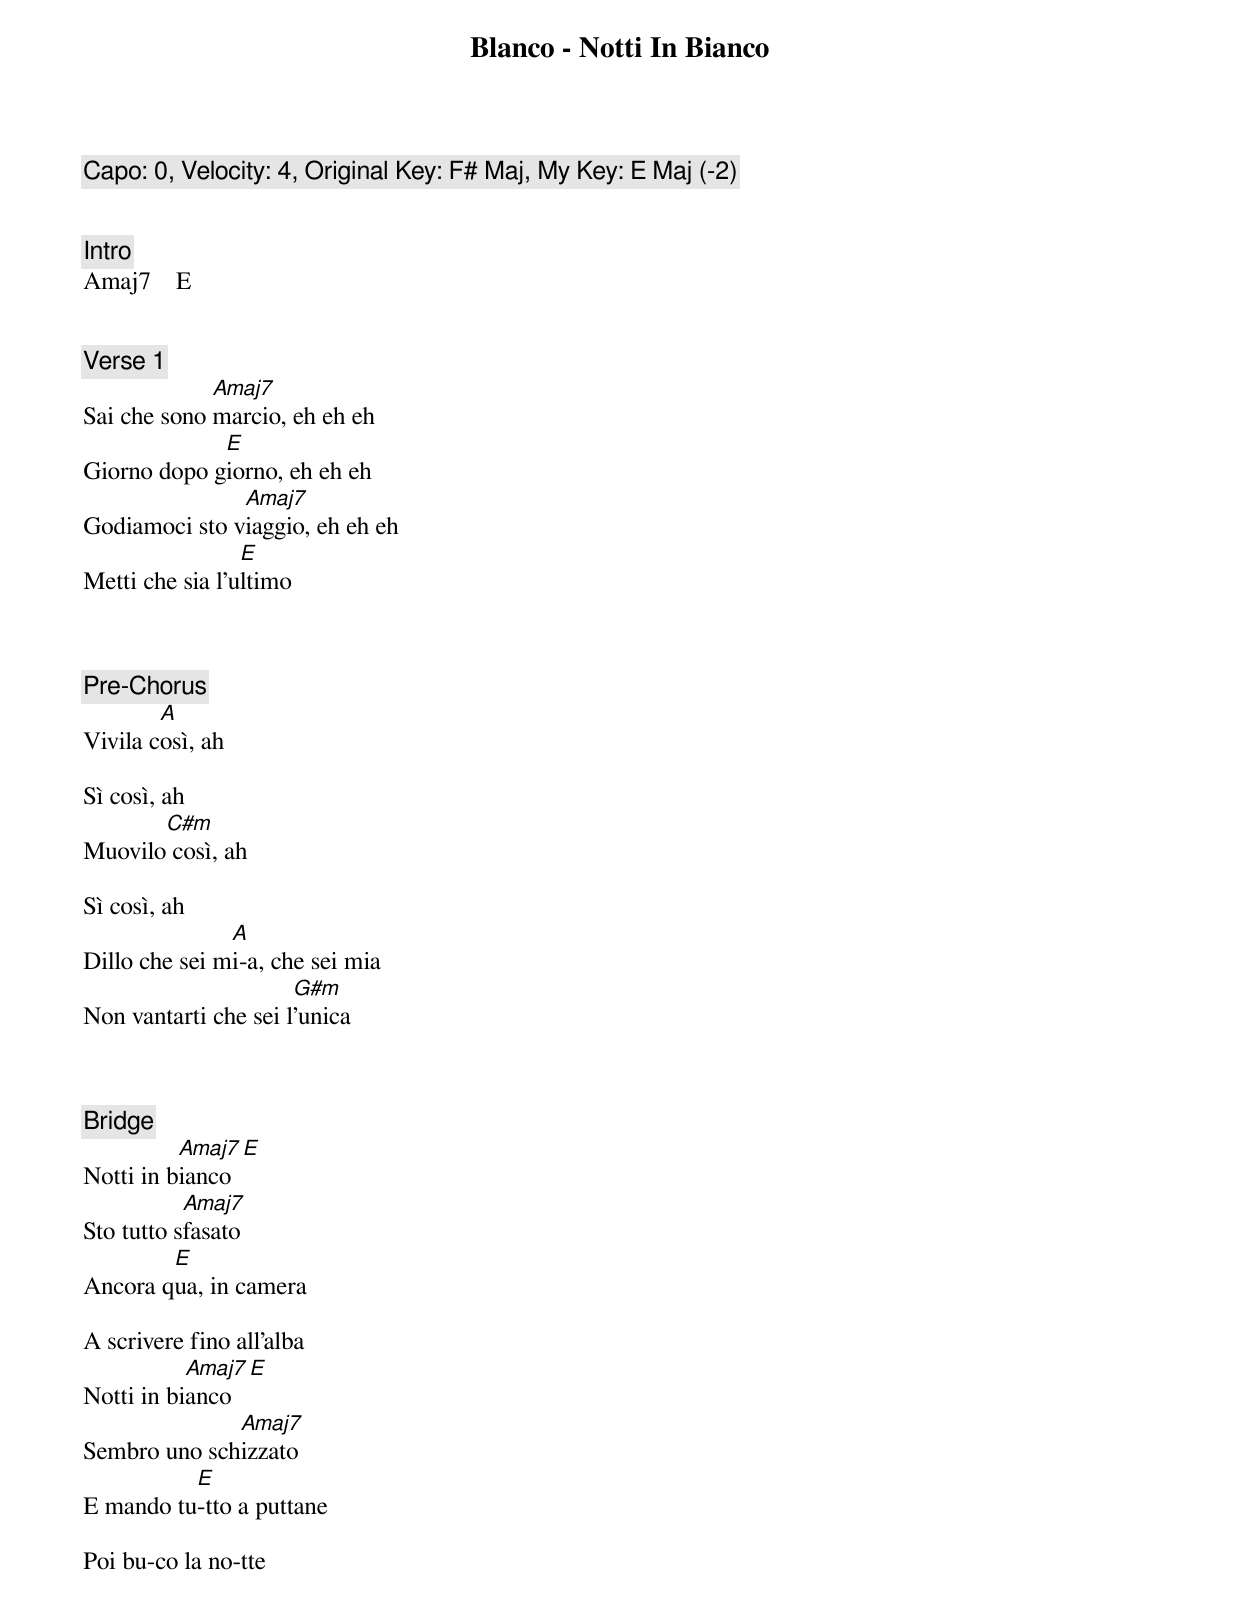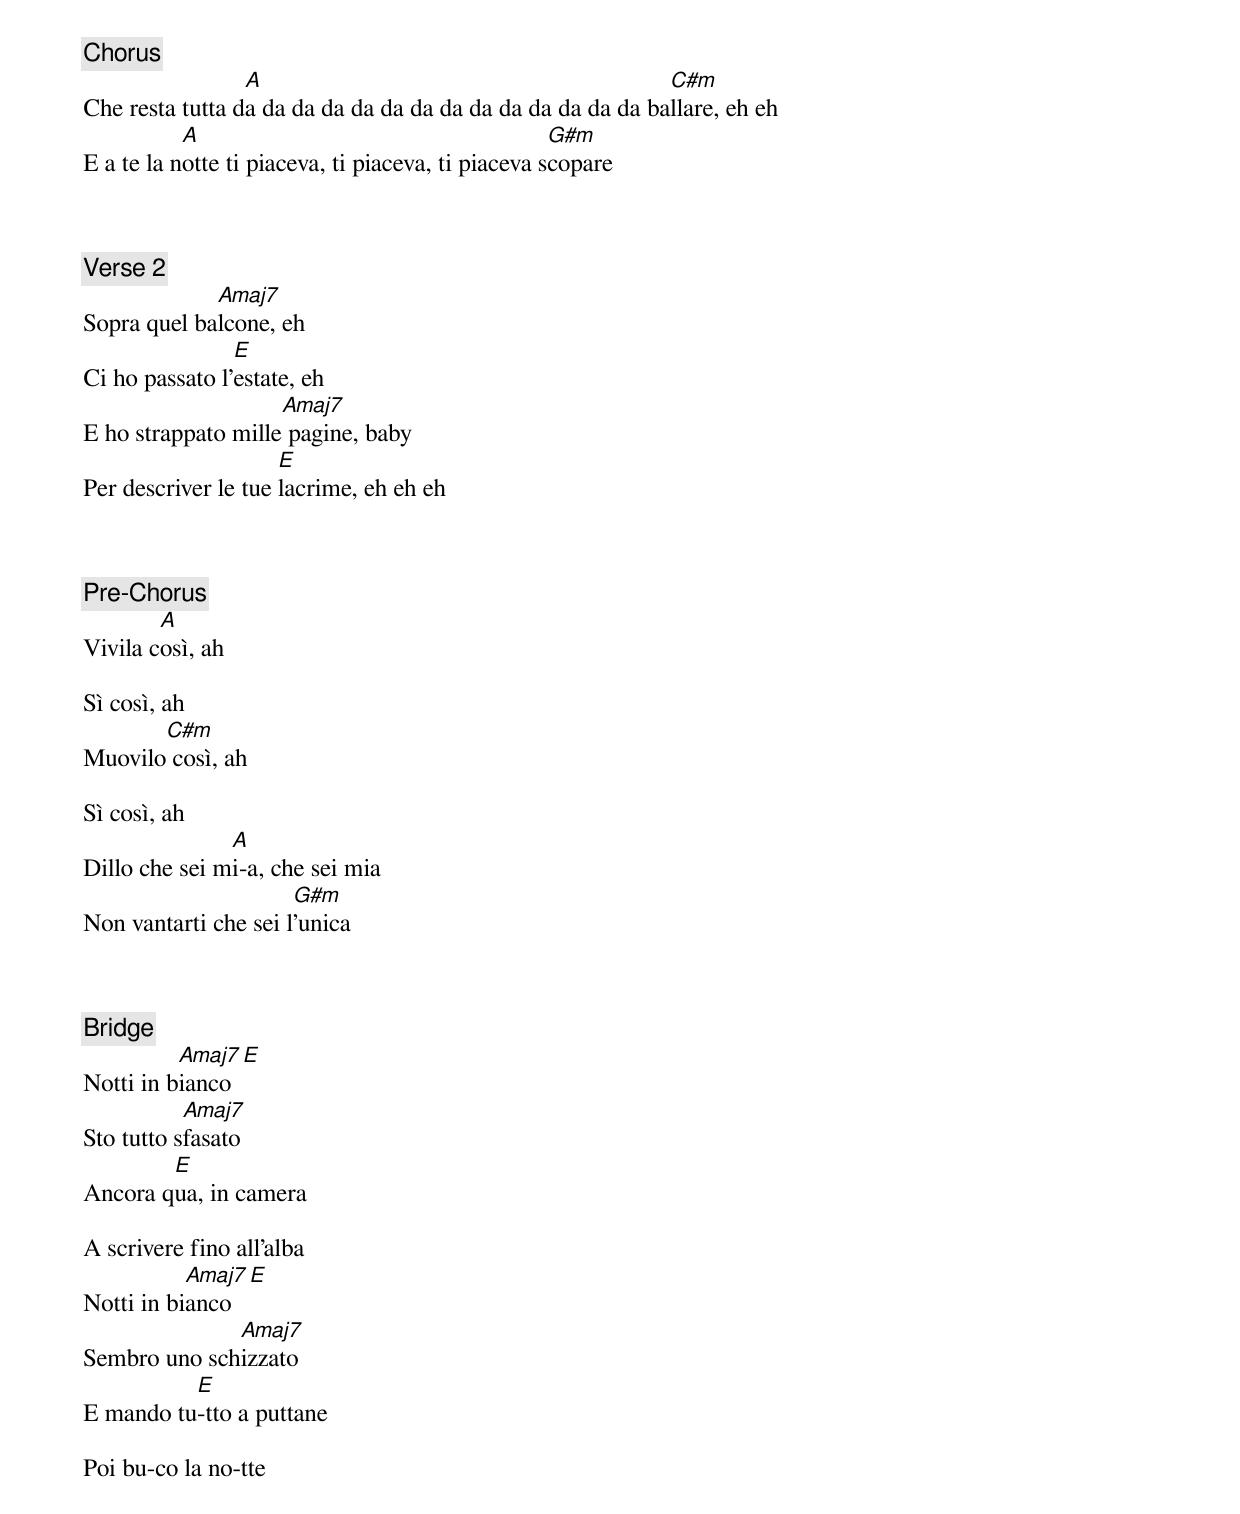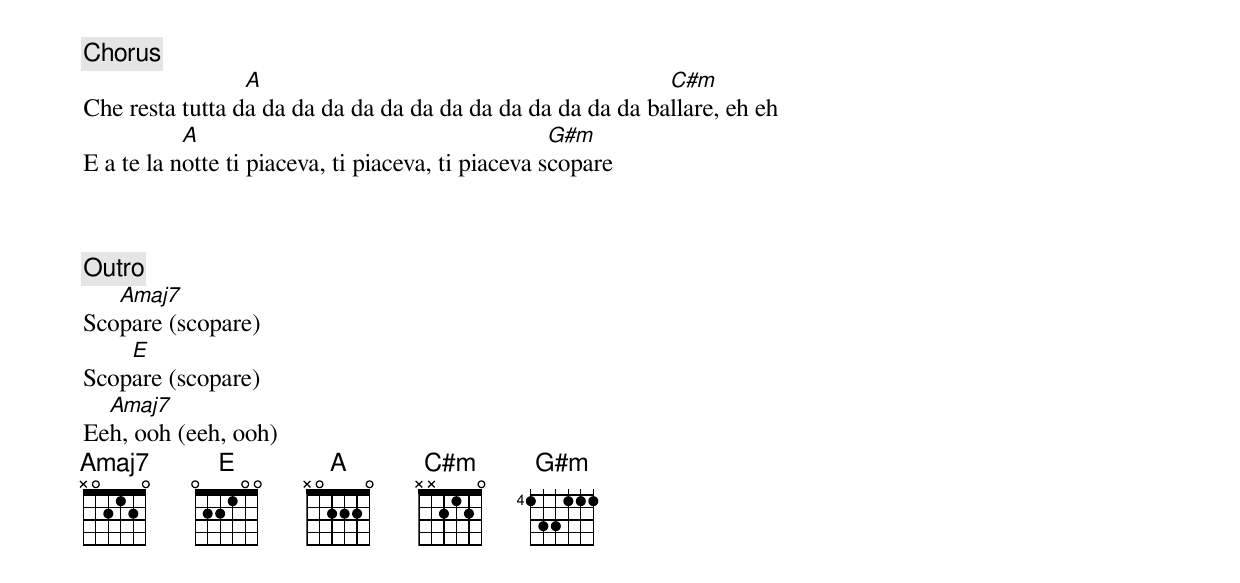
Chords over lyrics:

Blanco - Notti In Bianco

Capo: 0, Velocity: 4, Original Key: F# Maj, My Key: E Maj (-2)


[Intro]
Amaj7    E


[Verse 1]
             Amaj7
Sai che sono marcio, eh eh eh
             E
Giorno dopo giorno, eh eh eh
               Amaj7
Godiamoci sto viaggio, eh eh eh
                 E
Metti che sia l'ultimo



[Pre-Chorus]
        A
Vivila così, ah

Sì così, ah
       C#m
Muovilo così, ah

Sì così, ah
               A
Dillo che sei mi-a, che sei mia
                      G#m
Non vantarti che sei l'unica



[Bridge]
          Amaj7   E
Notti in bianco
           Amaj7
Sto tutto sfasato
        E
Ancora qua, in camera

A scrivere fino all'alba
           Amaj7   E
Notti in bianco
              Amaj7
Sembro uno schizzato
          E
E mando tu-tto a puttane

Poi bu-co la no-tte



[Chorus]
                 A                                          C#m
Che resta tutta da da da da da da da da da da da da da da ballare, eh eh
           A                                        G#m
E a te la notte ti piaceva, ti piaceva, ti piaceva scopare



[Verse 2]
             Amaj7
Sopra quel balcone, eh
                E
Ci ho passato l'estate, eh
                    Amaj7
E ho strappato mille pagine, baby
                     E
Per descriver le tue lacrime, eh eh eh



[Pre-Chorus]
        A
Vivila così, ah

Sì così, ah
       C#m
Muovilo così, ah

Sì così, ah
               A
Dillo che sei mi-a, che sei mia
                      G#m
Non vantarti che sei l'unica



[Bridge]
          Amaj7   E
Notti in bianco
           Amaj7
Sto tutto sfasato
        E
Ancora qua, in camera

A scrivere fino all'alba
           Amaj7   E
Notti in bianco
              Amaj7
Sembro uno schizzato
          E
E mando tu-tto a puttane

Poi bu-co la no-tte



[Chorus]
                 A                                          C#m
Che resta tutta da da da da da da da da da da da da da da ballare, eh eh
           A                                        G#m
E a te la notte ti piaceva, ti piaceva, ti piaceva scopare



[Outro]
   Amaj7
Scopare (scopare)
    E
Scopare (scopare)
  Amaj7
Eeh, ooh (eeh, ooh)
